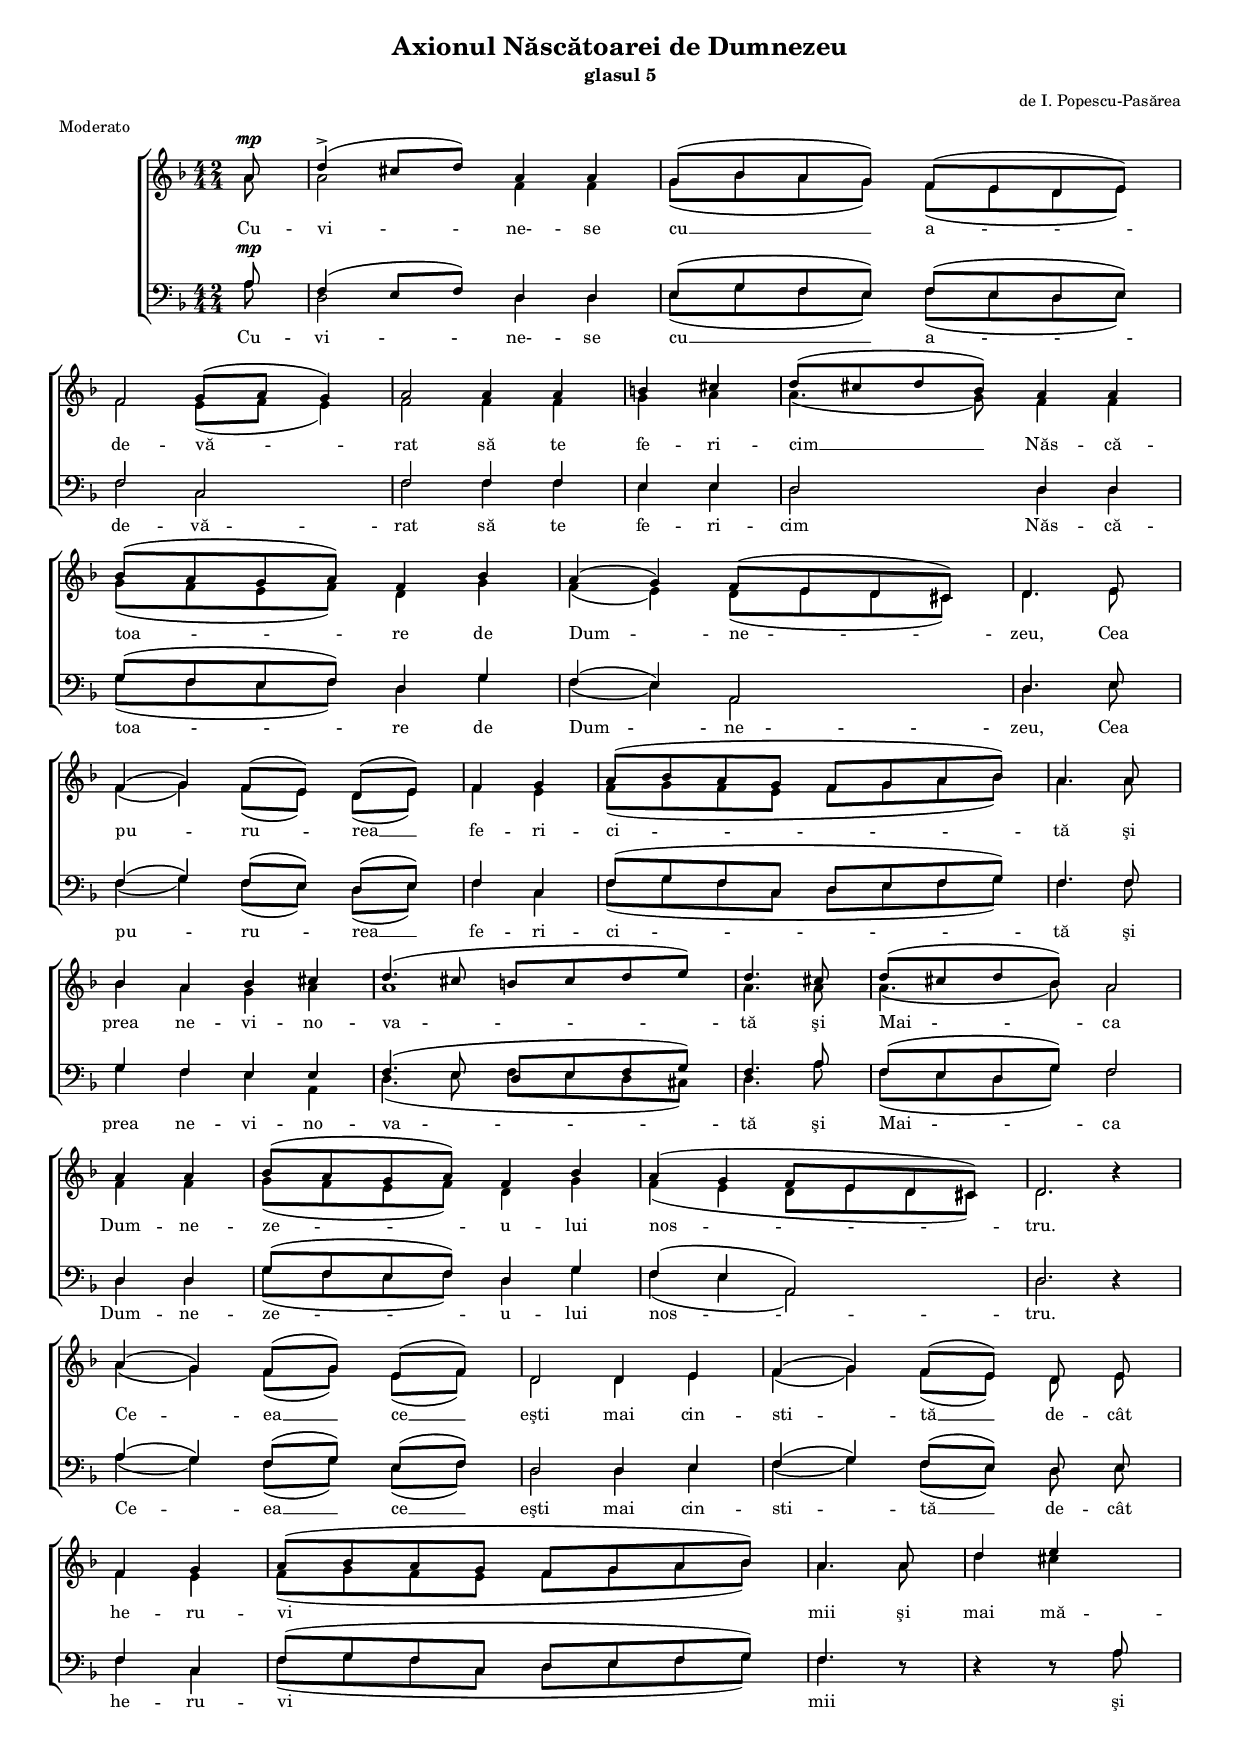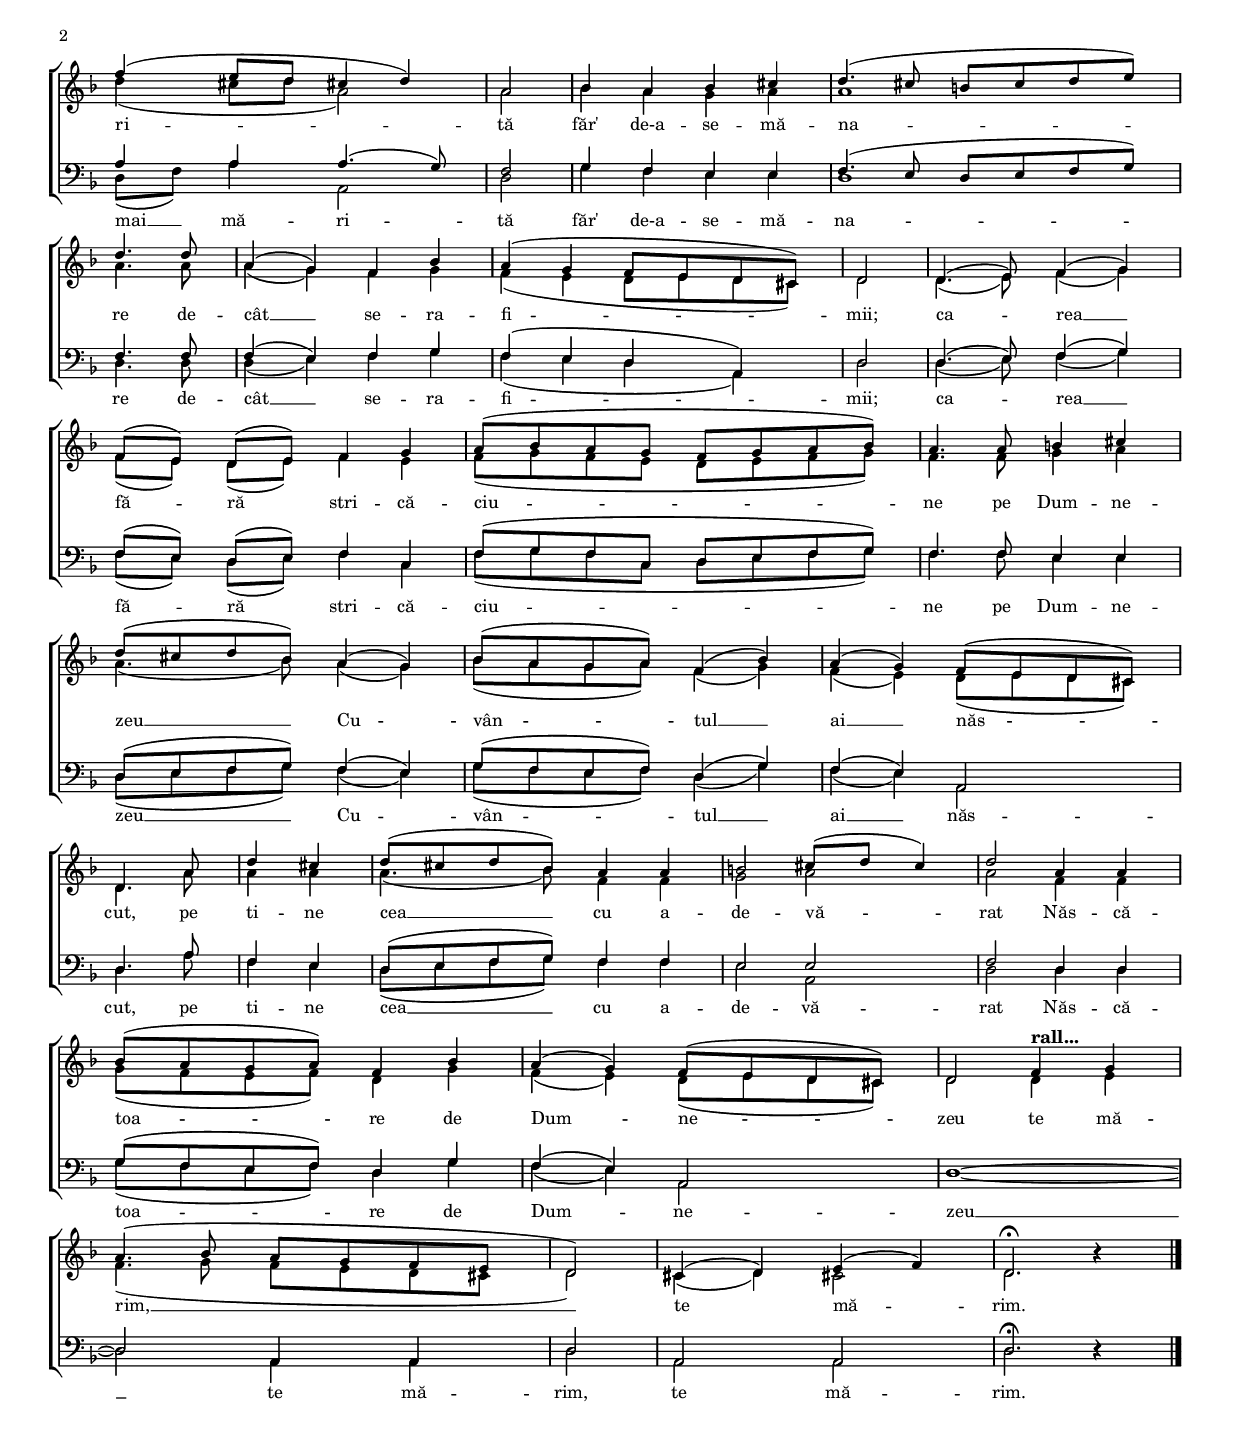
\version "2.10.10"
\include "defines.ly"
midiTempo = 
  \midi {
    \context {
      \Score
      tempoWholesPerMinute = #(ly:make-moment 90 4)
      }
    }


\include "preamble.ly"

\header {
  title = "Axionul Născătoarei de Dumnezeu"
  subtitle = "glasul 5"
  composer = "de I. Popescu-Pasărea"
  meter = "Moderato"
}

global = {
  \globalPreamble
  \key d \minor
  \override Staff.TimeSignature #'stencil = #ly:text-interface::print
  \override Staff.TimeSignature #'text = #mixedTimeSigMarkup
  \time 2/4
}

womenWords = \lyricmode {
  Cu -- vi -- ne- -- se cu __ a -- de -- vă -- rat
  să te fe -- ri -- cim __ Năs -- că -- toa -- re de Dum -- ne -- zeu,
  Cea pu -- ru -- rea __ fe -- ri -- ci -- tă
  şi prea ne -- vi -- no -- va -- tă
  şi Mai -- ca Dum -- ne -- ze -- u -- lui nos -- tru.
  Ce -- ea __ ce __ eşti mai cin -- sti -- tă __ de -- cât he -- ru -- vi mii
  şi mai mă -- ri -- tă făr' de-a -- se -- mă -- na -- re
  de -- cât __ se -- ra -- fi -- mii;
  ca -- rea __ fă -- ră stri -- că -- ciu -- ne
  pe Dum -- ne -- zeu __ Cu -- vân -- tul __ ai __ năs -- cut,
  pe ti -- ne cea __ cu a -- de -- vă -- rat
  Năs -- că -- toa -- re de Dum -- ne -- zeu
  te mă -- rim, __ te mă -- rim.
}

menWords = \lyricmode {
  Cu -- vi -- ne- -- se cu __ a -- de -- vă -- rat
  să te fe -- ri -- cim Năs -- că -- toa -- re de Dum -- ne -- zeu,
  Cea pu -- ru -- rea __ fe -- ri -- ci -- tă
  şi prea ne -- vi -- no -- va -- tă
  şi Mai -- ca Dum -- ne -- ze -- u -- lui nos -- tru.
  Ce -- ea __ ce __ eşti mai cin -- sti -- tă __ de -- cât he -- ru -- vi mii
  şi mai __ mă -- ri -- tă făr' de-a -- se -- mă -- na -- re
  de -- cât __ se -- ra -- fi -- mii;
  ca -- rea __ fă -- ră stri -- că -- ciu -- ne
  pe Dum -- ne -- zeu __ Cu -- vân -- tul __ ai __ năs -- cut,
  pe ti -- ne cea __ cu a -- de -- vă -- rat
  Năs -- că -- toa -- re de Dum -- ne -- zeu __
  te mă -- rim, te mă -- rim.
}

sopMusic = \relative {
  \cadenzaOn
  #(set-accidental-style 'forget)

  % Cuvine-se cu adevărat
  a'8^\mp \bar "|"
  d4(^\accent cis8[ d8)] a4 a4 \bar "|"
  g8([ bes8 a8 g8)] f8([ e8 d8 e8)] \bar "|"
  f2 g8([ a8] g4) \bar "|"
  a2

  % să te fericim Născătoare de Dumnezeu
  a4 a4 \bar "|"
  b4 cis4 \bar "|"
  d8([ cis8 d8 bes)] a4 a4 \bar "|"
  bes8([ a8 g8 a8)] f4 bes4 \bar "|"
  a4( g4) f8([ e8 d8 cis8)] \bar "|"
  d4.

  % cea pururea fericită
  e8 \bar "|"
  f4( g4) f8([ e8)] d8([ e8)] \bar "|"
  f4 g4 \bar "|"
  a8([ bes8 a8 g8] f8[ g8 a8 bes8)] \bar "|"
  a4.

  % şi prea nevinovată
  a8 \bar "|"
  bes4 a4 bes4 cis4 \bar "|"
  d4.( cis8
  #(set-accidental-style 'no-reset)
  b8[ cis8 d8 e8)] \bar "|"
  #(set-accidental-style 'forget)
  d4.

  % şi Maica Dumnezeului nostru.
  cis8 \bar "|"
  d8([ cis8 d8 bes8)] a2 \bar "|"
  a4 a4 \bar "|"
  bes8([ a8 g8 a8)] f4 bes4 \bar "|"
  a4( g4 f8[ e8 d8 cis8)] \bar "|"
  d2. b'4\rest \bar "|"

  % Ceea ce eşti mai cinstită decât heruvimii
  a4( g4) f8([ g8)] e8([ f8)] \bar "|"
  d2 d4 e4 \bar "|"
  f4( g4) f8([ e8)] d8 e8 \bar "|"
  f4 g4 \bar "|"
  a8([ bes8 a8 g8] f8[ g8 a8 bes8)] \bar "|"
  a4.

  % şi mai mărită făr' de-asemănare
  a8 \bar "|"
  d4 e4 \bar "|"
  f4( e8[ d8] cis4 d4) \bar "|"
  a2 \bar "|"
  bes4 a4 bes4 cis4 \bar "|"
  d4.( cis8
  #(set-accidental-style 'no-reset)
  b8[ cis8 d8 e8)] \bar "|"
  #(set-accidental-style 'forget)
  d4.

  % decât serafimii;
  d8 \bar "|"
  a4( g4) f4 bes4 \bar "|"
  a4( g4 f8[ e8 d8 cis8)] \bar "|"
  d2 \bar "|"

  % carea fără stricăciune
  d4.( e8) f4( g4) \bar "|"
  f8([ e8)] d8([ e8)] f4 g4 \bar "|"
  a8([ bes8 a8 g8] f8[ g8 a8 bes8)] \bar "|"
  a4.

  % pe Dumnezeu Cuvântul ai născut,
  a8 b4 cis4 \bar "|"
  d8([ cis8 d8 bes8)] a4( g4) \bar "|"
  bes8([ a8 g8 a8)] f4( bes4) \bar "|"
  a4( g4) f8([ e8 d8 cis8)] \bar "|"
  d4.

  % pe tine cea cu adevărat
  a'8 \bar "|"
  d4 cis4 \bar "|"
  d8([ cis8 d8 bes8)] a4 a4 \bar "|"
  b2 cis8([ d8]
  #(set-accidental-style 'no-reset)
  cis4) \bar "|"
  #(set-accidental-style 'forget)
  d2

  % Născătoare de Dumnezeu
  a4 a4 \bar "|"
  bes8([ a8 g8 a8)] f4 bes4 \bar "|"
  a4( g4) f8([ e8 d8 cis8)] \bar "|"
  d2

  % te mărim, te mărim
  f4^\rallMarkup g4 \bar "|"
  a4.( bes8 a8[ g8 f8 e8] \bar "|"
  d2) \bar "|"
  cis4( d4) e4( f4) \bar "|"
  d2.^\fermata b'4\rest \bar "|."
}

altoMusic = \relative {
  \cadenzaOn
  #(set-accidental-style 'forget)

  % Cuvine-se cu adevărat
  a'8
  a2 f4 f4
  g8([ bes8 a8 g8)] f8([ e8 d8 e8)]
  f2 e8([ f8] e4)
  f2

  % să te fericim Născătoare de Dumnezeu
  f4 f4
  g4 a4
  a4.( g8) f4 f4
  g8([ f8 e8 f8)] d4 g4
  f4( e4) d8([ e8 d8 cis8)]
  d4.

  % cea pururea fericită
  e8
  f4( g4) f8([ e8)] d8([ e8)]
  f4 e4
  f8([ g8 f8 e8] f8[ g8 a8 bes8)]
  a4.

  % şi prea nevinovată
  a8
  bes4 a4 g4 a4
  a1
  a4.

  % şi Maica Dumnezeului nostru.
  a8
  a4.( bes8) a2
  f4 f4
  g8([ f8 e8 f8)] d4 g4
  f4( e4 d8[ e8 d8 cis8)]
  d2. b'4\rest

  % Ceea ce eşti mai cinstită decât heruvimii
  a4( g4) f8([ g8)] e8([ f8)]
  d2 d4 e4
  f4( g4) f8([ e8)] d8 e8
  f4 e4
  f8([ g8 f8 e8] f8[ g8 a8 bes8)]
  a4.

  % şi mai mărită făr' de-asemănare
  a8
  d4 cis4
  d4( cis8[ d8] a2)
  a2
  bes4 a4 g4 a4
  a1
  a4.

  % decât serafimii;
  a8
  a4( g4) f4 g4
  f4( e4 d8[ e8 d8 cis8)]
  d2

  % carea fără stricăciune
  d4.( e8) f4( g4)
  f8([ e8)] d8([ e8)] f4 e4
  f8([ g8 f8 e8] d8[ e8 f8 g8)]
  f4.

  % pe Dumnezeu Cuvântul ai născut,
  f8 g4 a4
  a4.( bes8) a4( g4)
  bes8([ a8 g8 a8)] f4( g4)
  f4( e4) d8([ e8 d8 cis8)]
  d4.

  % pe tine cea cu adevărat
  a'8
  a4 a4
  a4.( bes8) f4 f4
  g2 a2
  a2

  % Născătoare de Dumnezeu
  f4 f4
  g8([ f8 e8 f8)] d4 g4
  f4( e4) d8([ e8 d8 cis8)]
  d2

  % te mărim, te mărim
  d4 e4
  f4.( g8 f8[ e8 d8 cis8]
  d2)
  cis4( d4) cis2
  d2. b'4\rest
}

tenorMusic = \relative {
  \cadenzaOn
  #(set-accidental-style 'forget)

  % Cuvine-se cu adevărat
  a8^\mp
  f4( e8[ f8)] d4 d4
  e8([ g8 f8 e8)] f8([ e8 d8 e8)]
  f2 c2
  f2
  
  % să te fericim Născătoare de Dumnezeu
  f4 f4
  e4 e4
  d2 d4 d4
  g8([ f8 e8 f8)] d4 g4
  f4( e4) a,2
  d4.

  % cea pururea fericită
  e8
  f4( g4) f8([ e8)] d8([ e8)]
  f4 c4
  f8([ g8 f8 c8] d8[ e8 f8 g8)]
  f4.

  % şi prea nevinovată
  f8
  g4 f4 e4 e4
  f4.( e8 d8[ e8 f8 g8)]
  f4.

  % şi Maica Dumnezeului nostru.
  a8
  f8([ e8 d8 g8)] f2
  d4 d4
  g8([ f8 e8 f8)] d4 g4
  f4( e4 a,2)
  d2. d4\rest
  
  % Ceea ce eşti mai cinstită decât heruvimii
  a'4( g4) f8([ g8)] e8([ f8)]
  d2 d4 e4
  f4( g4) f8([ e8)] d8 e8
  f4 c4
  f8([ g8 f8 c8] d8[ e8 f8 g8)]
  f4.

  % şi mai mărită făr' de-asemănare
  d8\rest
  d4\rest d8\rest a'8
  a4 a4 a4.( g8)
  f2
  g4 f4 e4 e4
  f4.( e8 d8[ e8 f8 g8)]
  f4.

  % decât serafimii;
  f8
  f4( e4) f4 g4
  f4( e4 d4 a4)
  d2

  % carea fără stricăciune
  d4.( e8) f4( g4)
  f8([ e8)] d8([ e8)] f4 c4
  f8([ g8 f8 c8] d8[ e8 f8 g8)]
  f4.

  % pe Dumnezeu Cuvântul ai născut,
  f8 e4 e4
  d8([ e8 f8 g8)] f4( e4)
  g8([ f8 e8 f8)] d4( g4)
  f4( e4) a,2
  d4.

  % pe tine cea cu adevărat
  a'8
  f4 e4
  d8([ e8 f8 g8)] f4 f4
  e2 e2
  f2

  % Născătoare de Dumnezeu
  d4 d4
  g8([ f8 e8 f8)] d4 g4
  f4( e4) a,2
  d1~
  d2
  
  % te mărim, te mărim
  a4 a4
  d2
  a2 a2
  d2. d4\rest
}

bassMusic = \relative {
  \cadenzaOn
  #(set-accidental-style 'forget)

  % Cuvine-se cu adevărat
  a8
  d,2 d4 d4
  e8([ g8 f8 e8)] f8([ e8 d8 e8)]
  f2 c2
  f2
  
  % să te fericim Născătoare de Dumnezeu
  f4 f4
  e4 e4
  d2 d4 d4
  g8([ f8 e8 f8)] d4 g4
  f4( e4) a,2
  d4.

  % cea pururea fericită
  e8
  f4( g4) f8([ e8)] d8([ e8)]
  f4 c4
  f8([ g8 f8 c8] d8[ e8 f8 g8)]
  f4.

  % şi prea nevinovată
  f8
  g4 f4 e4 a,4
  d4.( e8 f8[ e8 d8 cis8)]
  d4.

  % şi Maica Dumnezeului nostru.
  a'8
  f8([ e8 d8 g8)] f2
  d4 d4
  g8([ f8 e8 f8)] d4 g4
  f4( e4 a,2)
  d2. d4\rest
  
  % Ceea ce eşti mai cinstită decât heruvimii
  a'4( g4) f8([ g8)] e8([ f8)]
  d2 d4 e4
  f4( g4) f8([ e8)] d8 e8
  f4 c4
  f8([ g8 f8 c8] d8[ e8 f8 g8)]
  f4.

  % şi mai mărită făr' de-asemănare
  d8\rest
  d4\rest d8\rest a'8
  d,8([ f8)] a4 a,2
  d2
  g4 f4 e4 e4
  d1
  d4.

  % decât serafimii;
  d8
  d4( e4) f4 g4
  f4( e4 d4 a4)
  d2

  % carea fără stricăciune
  d4.( e8) f4( g4)
  f8([ e8)] d8([ e8)] f4 c4
  f8([ g8 f8 c8] d8[ e8 f8 g8)]
  f4.

  % pe Dumnezeu Cuvântul ai născut,
  f8 e4 e4
  d8([ e8 f8 g8)] f4( e4)
  g8([ f8 e8 f8)] d4( g4)
  f4( e4) a,2
  d4.

  % pe tine cea cu adevărat
  a'8
  f4 e4
  d8([ e8 f8 g8)] f4 f4
  e2 a,2
  d2

  % Născătoare de Dumnezeu
  d4 d4
  g8([ f8 e8 f8)] d4 g4
  f4( e4) a,2
  \wholeNotesOverlap
  d1~
  d2
  
  % te mărim, te mărim
  a4 a4
  d2
  a2 a2
  d2.^\fermata d4\rest
}

\include "two-staves.ly"
